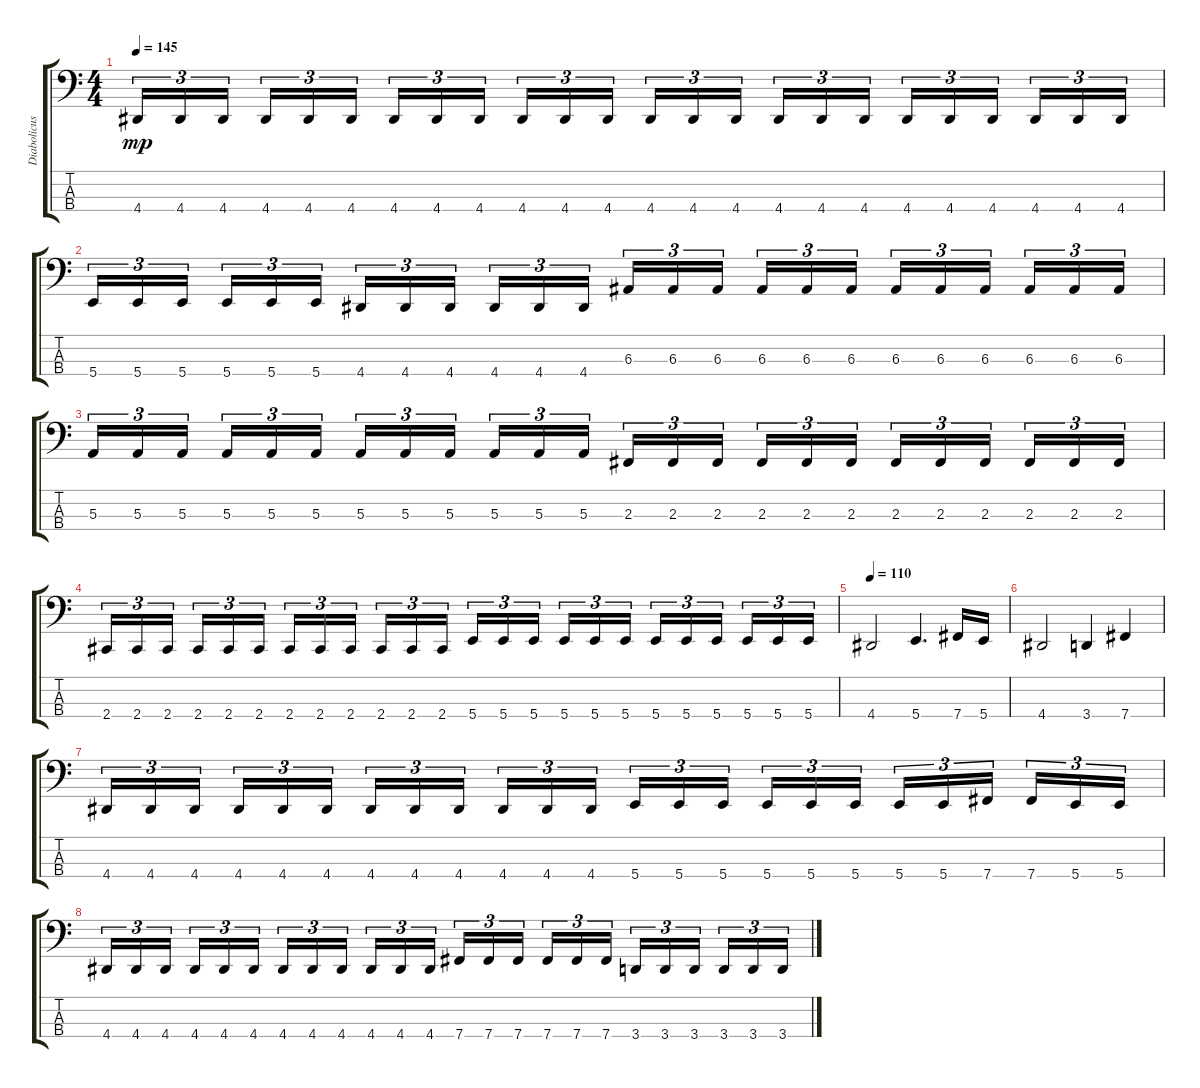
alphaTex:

\track ("Diabolicus Assailant" "Diabolicus") {instrument electricbassfinger}
\staff {score tabs}
\tuning (D2 A1 E1 B0) {hide}
\ts (4 4)
\tempo 145
\clef f4
\ks c
4.4.16{tu (3 2) dy mp} 4.4.16{tu (3 2)} 4.4.16{tu (3 2) beam splitsecondary} 4.4.16{tu (3 2)} 4.4.16{tu (3 2)} 4.4.16{tu (3 2)} 4.4.16{tu (3 2)} 4.4.16{tu (3 2)} 4.4.16{tu (3 2) beam splitsecondary} 4.4.16{tu (3 2)} 4.4.16{tu (3 2)} 4.4.16{tu (3 2)} 4.4.16{tu (3 2)} 4.4.16{tu (3 2)} 4.4.16{tu (3 2) beam splitsecondary} 4.4.16{tu (3 2)} 4.4.16{tu (3 2)} 4.4.16{tu (3 2)} 4.4.16{tu (3 2)} 4.4.16{tu (3 2)} 4.4.16{tu (3 2) beam splitsecondary} 4.4.16{tu (3 2)} 4.4.16{tu (3 2)} 4.4.16{tu (3 2)} |
5.4.16{tu (3 2)} 5.4.16{tu (3 2)} 5.4.16{tu (3 2) beam splitsecondary} 5.4.16{tu (3 2)} 5.4.16{tu (3 2)} 5.4.16{tu (3 2)} 4.4.16{tu (3 2)} 4.4.16{tu (3 2)} 4.4.16{tu (3 2) beam splitsecondary} 4.4.16{tu (3 2)} 4.4.16{tu (3 2)} 4.4.16{tu (3 2)} 6.3.16{tu (3 2)} 6.3.16{tu (3 2)} 6.3.16{tu (3 2) beam splitsecondary} 6.3.16{tu (3 2)} 6.3.16{tu (3 2)} 6.3.16{tu (3 2)} 6.3.16{tu (3 2)} 6.3.16{tu (3 2)} 6.3.16{tu (3 2) beam splitsecondary} 6.3.16{tu (3 2)} 6.3.16{tu (3 2)} 6.3.16{tu (3 2)} |
5.3.16{tu (3 2)} 5.3.16{tu (3 2)} 5.3.16{tu (3 2) beam splitsecondary} 5.3.16{tu (3 2)} 5.3.16{tu (3 2)} 5.3.16{tu (3 2)} 5.3.16{tu (3 2)} 5.3.16{tu (3 2)} 5.3.16{tu (3 2) beam splitsecondary} 5.3.16{tu (3 2)} 5.3.16{tu (3 2)} 5.3.16{tu (3 2)} 2.3.16{tu (3 2)} 2.3.16{tu (3 2)} 2.3.16{tu (3 2) beam splitsecondary} 2.3.16{tu (3 2)} 2.3.16{tu (3 2)} 2.3.16{tu (3 2)} 2.3.16{tu (3 2)} 2.3.16{tu (3 2)} 2.3.16{tu (3 2) beam splitsecondary} 2.3.16{tu (3 2)} 2.3.16{tu (3 2)} 2.3.16{tu (3 2)} |
2.4.16{tu (3 2)} 2.4.16{tu (3 2)} 2.4.16{tu (3 2) beam splitsecondary} 2.4.16{tu (3 2)} 2.4.16{tu (3 2)} 2.4.16{tu (3 2)} 2.4.16{tu (3 2)} 2.4.16{tu (3 2)} 2.4.16{tu (3 2) beam splitsecondary} 2.4.16{tu (3 2)} 2.4.16{tu (3 2)} 2.4.16{tu (3 2)} 5.4.16{tu (3 2)} 5.4.16{tu (3 2)} 5.4.16{tu (3 2) beam splitsecondary} 5.4.16{tu (3 2)} 5.4.16{tu (3 2)} 5.4.16{tu (3 2)} 5.4.16{tu (3 2)} 5.4.16{tu (3 2)} 5.4.16{tu (3 2) beam splitsecondary} 5.4.16{tu (3 2)} 5.4.16{tu (3 2)} 5.4.16{tu (3 2)} |
\tempo 110
4.4.2 5.4.4{d} 7.4.16 5.4.16 |
4.4.2 3.4.4 7.4.4 |
4.4.16{tu (3 2)} 4.4.16{tu (3 2)} 4.4.16{tu (3 2) beam splitsecondary} 4.4.16{tu (3 2)} 4.4.16{tu (3 2)} 4.4.16{tu (3 2)} 4.4.16{tu (3 2)} 4.4.16{tu (3 2)} 4.4.16{tu (3 2) beam splitsecondary} 4.4.16{tu (3 2)} 4.4.16{tu (3 2)} 4.4.16{tu (3 2)} 5.4.16{tu (3 2)} 5.4.16{tu (3 2)} 5.4.16{tu (3 2) beam splitsecondary} 5.4.16{tu (3 2)} 5.4.16{tu (3 2)} 5.4.16{tu (3 2)} 5.4.16{tu (3 2)} 5.4.16{tu (3 2)} 7.4.16{tu (3 2) beam splitsecondary} 7.4.16{tu (3 2)} 5.4.16{tu (3 2)} 5.4.16{tu (3 2)} |
4.4.16{tu (3 2)} 4.4.16{tu (3 2)} 4.4.16{tu (3 2) beam splitsecondary} 4.4.16{tu (3 2)} 4.4.16{tu (3 2)} 4.4.16{tu (3 2)} 4.4.16{tu (3 2)} 4.4.16{tu (3 2)} 4.4.16{tu (3 2) beam splitsecondary} 4.4.16{tu (3 2)} 4.4.16{tu (3 2)} 4.4.16{tu (3 2)} 7.4.16{tu (3 2)} 7.4.16{tu (3 2)} 7.4.16{tu (3 2) beam splitsecondary} 7.4.16{tu (3 2)} 7.4.16{tu (3 2)} 7.4.16{tu (3 2)} 3.4.16{tu (3 2)} 3.4.16{tu (3 2)} 3.4.16{tu (3 2) beam splitsecondary} 3.4.16{tu (3 2)} 3.4.16{tu (3 2)} 3.4.16{tu (3 2)}
